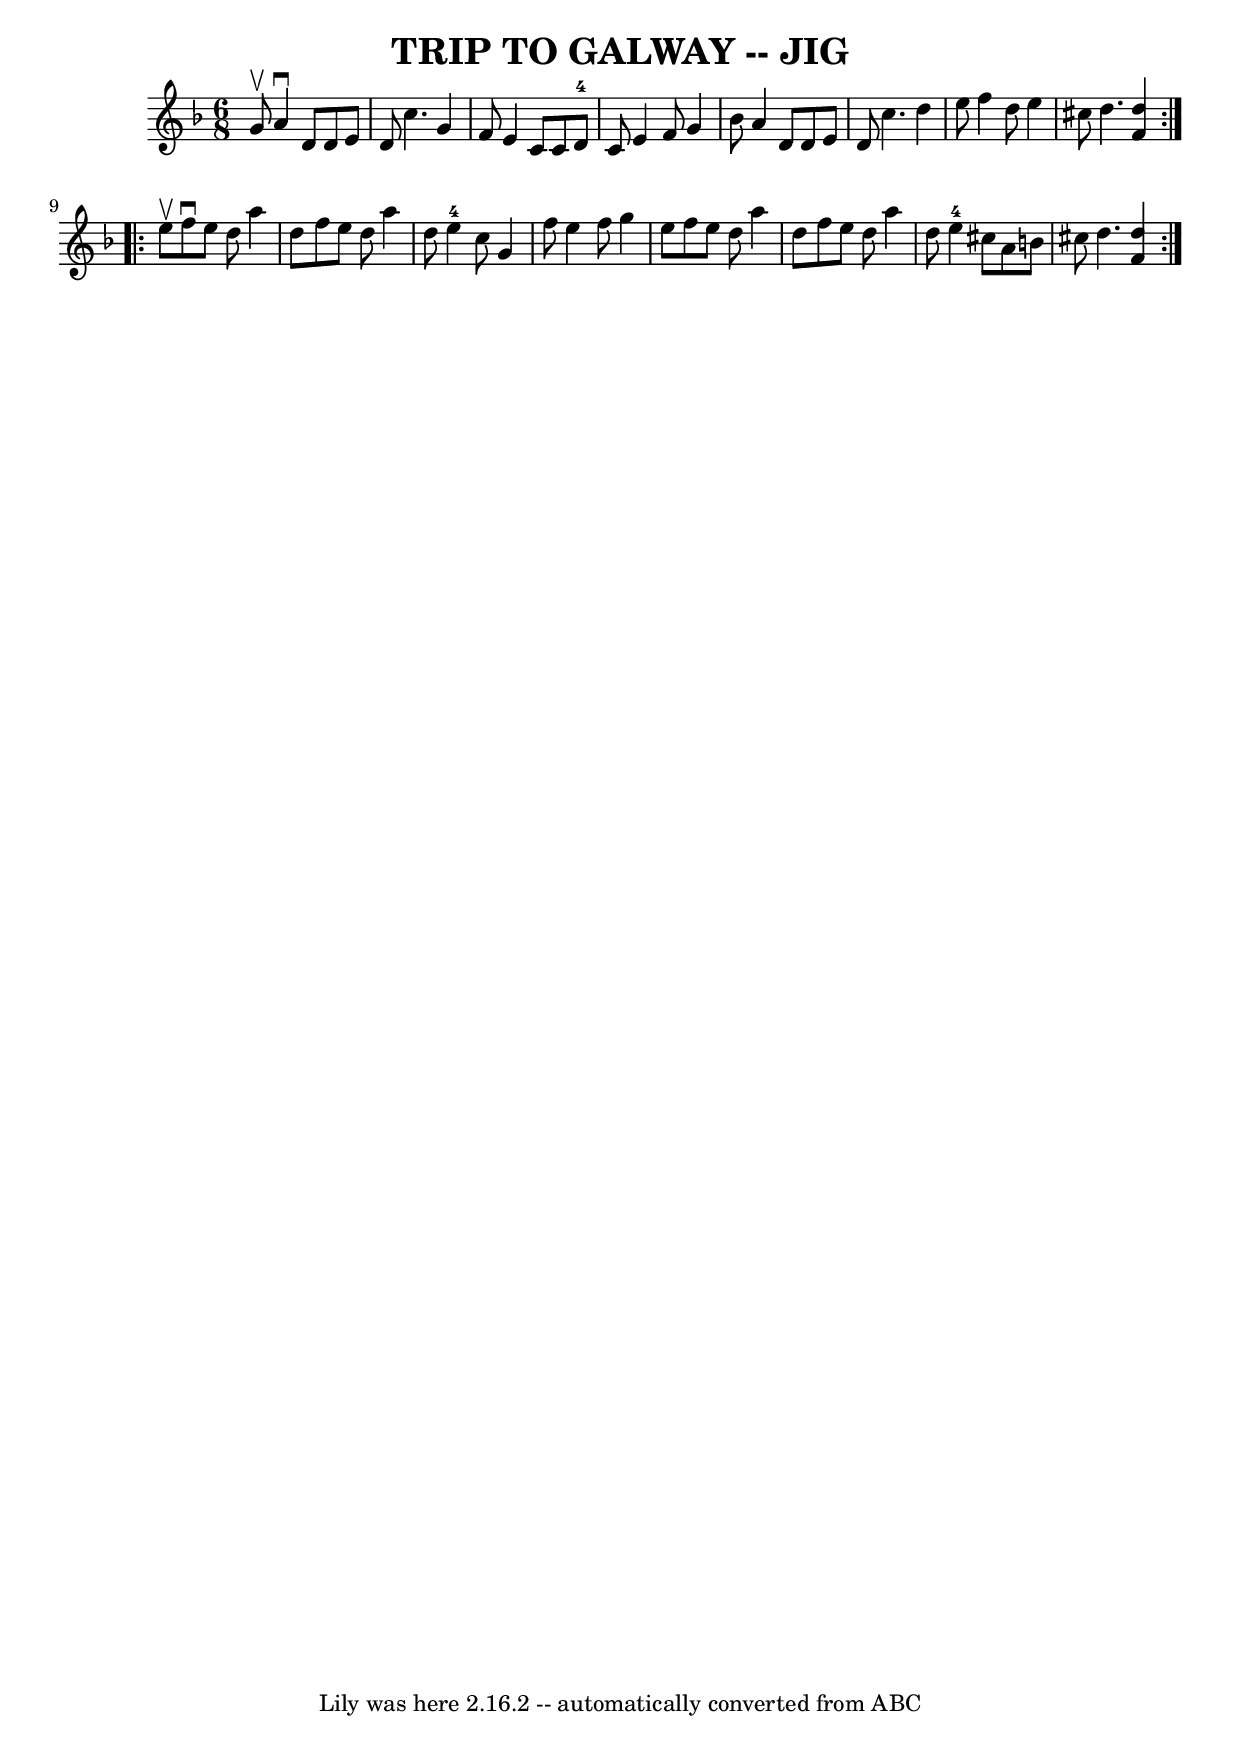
\version "2.16.2"
\include "Mammoth.ily"
\header {
  %% book = "Ryan's Mammoth Collection of Fiddle Tunes"
 crossRefNumber = "1"
 footnotes = ""
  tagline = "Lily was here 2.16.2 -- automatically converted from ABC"
  title = "TRIP TO GALWAY -- JIG"

}
voicedefault =  {



  \repeat volta 2 {

    \time 6/8 
    \key d \minor g'8^\upbow        |
 a'4^\downbow d'8 d'8 e'8 d'8     |
 c''4. g'4 f'8    |
 e'4 c'8 c'8 d'8-4 c'8     |
 e'4 f'8 g'4 bes'8        |
 a'4 d'8 d'8 e'8 d'8     |
 c''4. d''4 e''8     |
 f''4 d''8 e''4 cis''8    |
 d''4.  << d''4 f'4 
	    >>   
  }     
  \repeat volta 2 { e''8^\upbow        |
 f''8^\downbow e''8 d''8 a''4 d''8     |
 f''8 e''8 d''8 a''4 d''8  |
 e''4-4 c''8 g'4 f''8    |
 e''4 f''8 g''4 e''8         |
 f''8 e''8 d''8 a''4 d''8    |
 f''8 e''8 d''8 a''4 d''8     |
 e''4-4 cis''8 a'8 b'8 cis''!8     |
 d''4.  << d''4 f'4   >>   
  }   

}

\score{
  <<

    \context Staff="default"
    {
      \voicedefault 
      
    }

  >>
  \layout {
    
  }
  \midi {
  }

}
